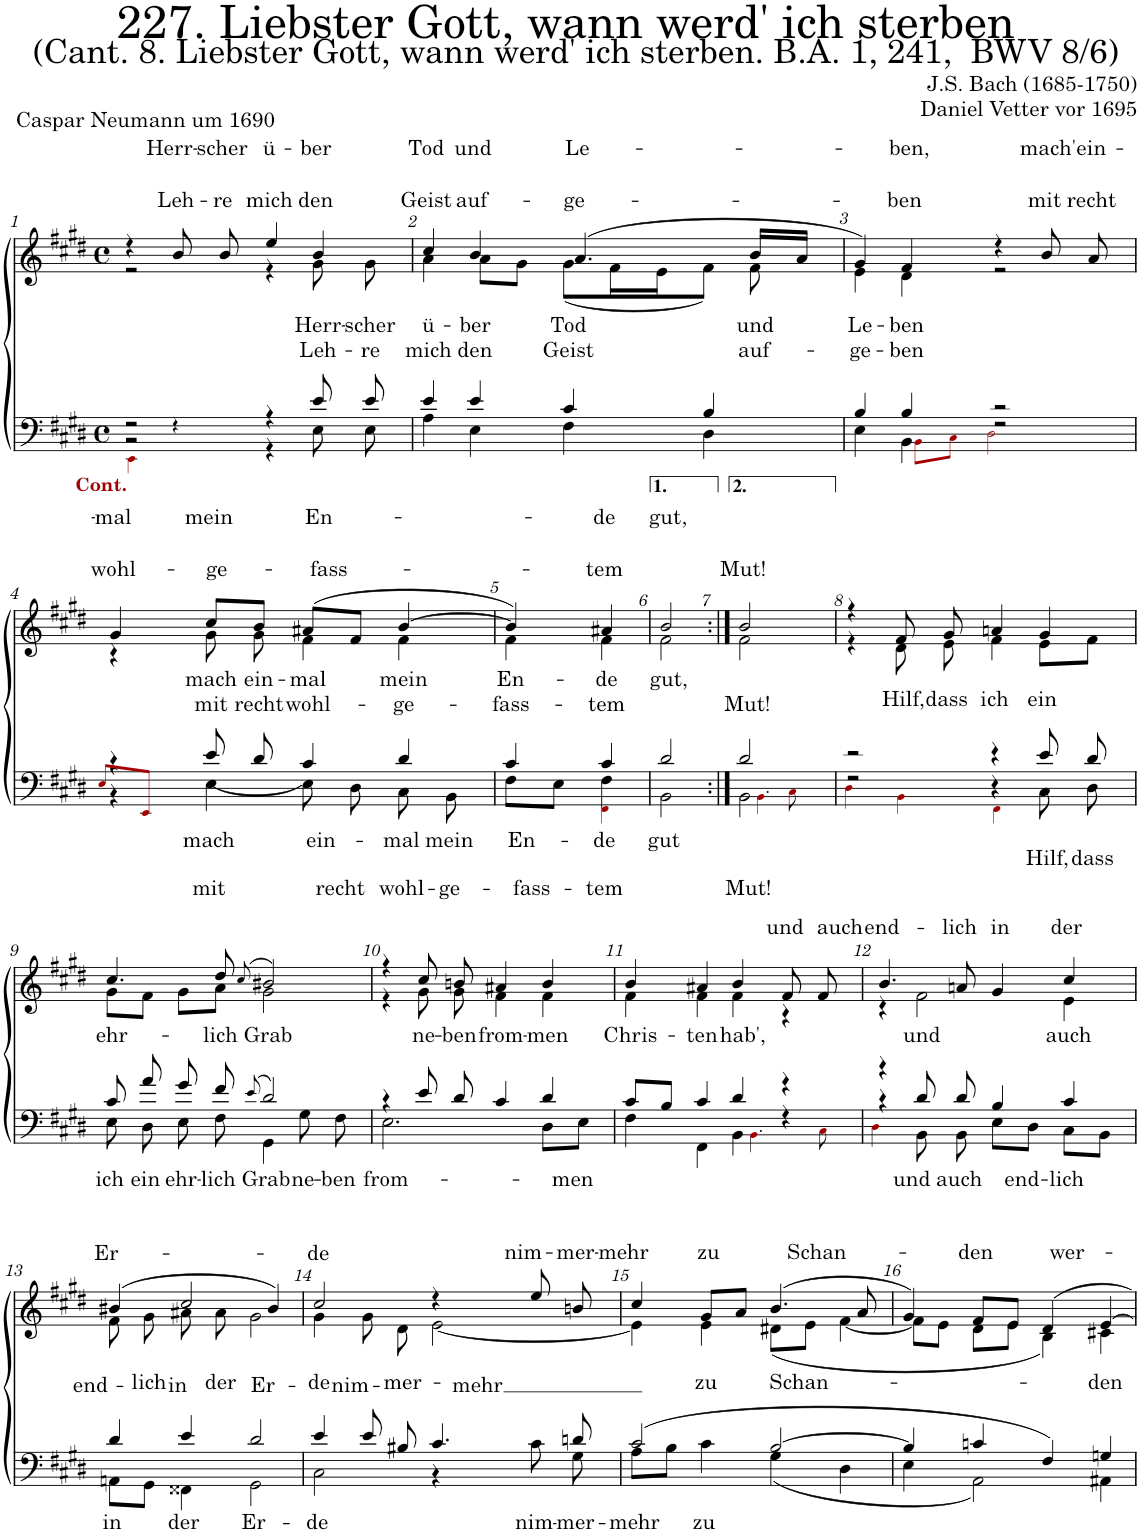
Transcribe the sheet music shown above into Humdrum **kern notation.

**kern	**text	**text	**kern	**text	**text
*part2	*part2	*part2	*part1	*part1	*part1
*staff2	*staff2	*staff2	*staff1	*staff1	*staff1
*I"Tenor/Bass	*	*	*I"Soprano/Alto	*	*
*clefF4	*	*	*clefG2	*	*
*k[f#c#g#d#]	*	*	*k[f#c#g#d#]	*	*
*M4/4	*	*	*M4/4	*	*
*met(c)	*	*	*met(c)	*	*
=1	=1	=1	=1	=1	=1
*^	*	*	*^	*	*
*	*^	*	*	*	*	*	*
!LO:TX:b:B:color=#A40000:t=Cont.	!	!	!	!	!	!	!	!
2r	2r	4EEi\	.	.	4r	2r	.	.
!	!	!	!	!	!	!	!LO:LY:a	!LO:LY:a
.	.	4r	.	.	8b/	.	Herr-	Leh-
!	!	!	!	!	!	!	!LO:LY:a	!LO:LY:a
.	.	.	.	.	8b/	.	-scher	-re
!	!	!	!	!	!	!	!LO:LY:a	!LO:LY:a
4r	4r	2ryy	.	.	4ee/	4r	ü-	mich
!	!	!	!	!	!	!	!LO:LY:a	!LO:LY:a
!	!	!	!	!	!	!	!LO:LY:b	!LO:LY:b
8e/	8E\	.	.	.	4b/	8g#\	Herr-	Leh-
!	!	!	!	!	!	!	!LO:LY:b	!LO:LY:b
8e/	8E\	.	.	.	.	8g#\	-scher	-re
*	*v	*v	*	*	*	*	*	*
=2	=2	=2	=2	=2	=2	=2	=2
!	!	!	!	!	!	!LO:LY:a	!LO:LY:a
!	!	!	!	!	!	!LO:LY:b	!LO:LY:b
4e/	4A\	.	.	4cc#/	4a\	ü-	mich
!	!	!	!	!	!	!LO:LY:a	!LO:LY:a
!	!	!	!	!	!	!LO:LY:b	!LO:LY:b
4e/	4E\	.	.	4b/	8a\L	-ber	den
.	.	.	.	.	8g#\J	.	.
!	!	!	!	!	!	!LO:LY:a	!LO:LY:a
!	!	!	!	!	!	!LO:LY:b	!LO:LY:b
4c#/	4F#\	.	.	(4.a/	(8g#\L	Tod	Geist
.	.	.	.	.	16f#\L	.	.
.	.	.	.	.	16e\J	.	.
4B/	4D#\	.	.	.	8f#\J)	.	.
!	!	!	!	!	!	!LO:LY:b	!LO:LY:b
.	.	.	.	16b/LL	8f#\	und	auf-
.	.	.	.	16a/JJ	.	.	.
=3	=3	=3	=3	=3	=3	=3	=3
*	*^	*	*	*	*	*	*
!	!	!	!	!	!	!	!LO:LY:b	!LO:LY:b
4B/	4E\	4ryy	.	.	4g#/)	4e\	Le-	-ge-
!	!	!	!	!	!	!	!LO:LY:a	!LO:LY:a
!	!	!	!	!	!	!	!LO:LY:b	!LO:LY:b
4B/	4BB\	8BBi\L	.	.	4f#/	4d#\	-ben	-ben
.	.	8C#i\J	.	.	.	.	.	.
2r	2r	2D#i\	.	.	4r	2r	.	.
!	!	!	!	!	!	!	!LO:LY:a	!LO:LY:a
.	.	.	.	.	8b/	.	mach'	mit
!	!	!	!	!	!	!	!LO:LY:a	!LO:LY:a
.	.	.	.	.	8a/	.	ein-	recht
!!LO:LB:g=z	!!
=4	=4	=4	=4	=4	=4	=4	=4	=4
!	!	!	!	!	!	!	!LO:LY:a	!LO:LY:a
4r	4r	8Ei/L	.	.	4g#/	4r	-mal	wohl-
.	.	8EEi/J	.	.	.	.	.	.
!	!	!	!LO:LY:b	!LO:LY:b	!	!	!LO:LY:a	!LO:LY:a
!	!	!	!	!	!	!	!LO:LY:b	!LO:LY:b
8e/	(4E\	2.ryy	mach	mit	8cc#/L	8g#\	mach	mit
!	!	!	!	!	!	!	!LO:LY:b	!LO:LY:b
8d#/	.	.	.	.	8b/J	8g#\	ein-	recht
!	!	!	!LO:LY:b	!LO:LY:b	!	!	!LO:LY:a	!LO:LY:a
!	!	!	!	!	!	!	!LO:LY:b	!LO:LY:b
4c#/	8E\)	.	ein-	recht	(8a#X/L	4f#\	-mal	wohl-
.	8D#\	.	.	.	8f#/J	.	.	.
!	!	!	!LO:LY:b	!LO:LY:b	!	!	!LO:LY:b	!LO:LY:b
4d#/	8C#\	.	-mal	wohl-	[4b/	4f#\	mein	-ge-
!	!	!	!LO:LY:b	!LO:LY:b	!	!	!	!
.	8BB\	.	mein	-ge-	.	.	.	.
=5	=5	=5	=5	=5	=5	=5	=5	=5
!	!	!	!LO:LY:b	!LO:LY:b	!	!	!LO:LY:b	!LO:LY:b
4c#/	8F#\L	4ryy	En-	-fass-	4b/])	4f#\	En-	-fass-
.	8E\J	.	.	.	.	.	.	.
!	!	!	!LO:LY:b	!LO:LY:b	!	!	!LO:LY:a	!LO:LY:a
!	!	!	!	!	!	!	!LO:LY:b	!LO:LY:b
4c#/	4F#\	4FF#i\	-de	-tem	4a#X/	4f#\	-de	-tem
=6	=6	=6	=6	=6	=6	=6	=6	=6
!	!	!	!LO:LY:b	!	!	!	!LO:LY:a	!
!	!	!	!	!	!	!	!LO:LY:b	!
*	*v	*v	*	*	*	*	*	*
2d#/	2BB\	gut	.	2b/	2f#\	gut,	.
=7:|!	=7:|!	=7:|!	=7:|!	=7:|!	=7:|!	=7:|!	=7:|!
!	!	!	!LO:LY:b	!	!	!	!LO:LY:a
*	*^	*	*	*	*	*	*
!	!	!	!	!	!	!	!	!LO:LY:b
2d#/	2BB\	4.BBi\	.	Mut!	2b/	2f#\	.	Mut!
.	.	8C#i\	.	.	.	.	.	.
=8	=8	=8	=8	=8	=8	=8	=8	=8
2r	2r	4D#i\	.	.	4r	4r	.	.
!	!	!	!	!	!	!	!LO:LY:b	!
.	.	4BBi\	.	.	8f#/	8d#\	Hilf,	.
!	!	!	!	!	!	!	!LO:LY:b	!
.	.	.	.	.	8g#/	8e\	dass	.
!	!	!	!	!	!	!	!LO:LY:b	!
4r	4r	4FF#i\	.	.	4an/	4f#\	ich	.
!	!	!	!LO:LY:b	!	!	!	!LO:LY:b	!
8e/	8C#\	4ryy	Hilf,	.	4g#/	8e\L	ein	.
!	!	!	!LO:LY:b	!	!	!	!	!
8d#/	8D#\	.	dass	.	.	8f#\J	.	.
*	*v	*v	*	*	*	*	*	*
!!LO:LB:g=z	!!
=9	=9	=9	=9	=9	=9	=9	=9
!	!	!LO:LY:b	!	!	!	!LO:LY:b	!
8c#/	8E\	ich	.	4.cc#/	8g#\L	ehr-	.
!	!	!LO:LY:b	!	!	!	!	!
8a/	8D#\	ein	.	.	8f#\J	.	.
!	!	!LO:LY:b	!	!	!	!	!
8g#/	8E\	ehr-	.	.	8g#\L	.	.
!	!	!LO:LY:b	!	!	!	!LO:LY:b	!
8f#/	8F#\	-lich	.	8dd#/	8a\J	-lich	.
(>8qe/	.	.	.	(>8qcc#/	.	.	.
!	!	!LO:LY:b	!	!	!	!LO:LY:b	!
2d#/)	4GG#\	Grab	.	2b#X/)	2g#\	Grab	.
!	!	!LO:LY:b	!	!	!	!	!
.	8G#\	ne-	.	.	.	.	.
!	!	!LO:LY:b	!	!	!	!	!
.	8F#\	-ben	.	.	.	.	.
=10	=10	=10	=10	=10	=10	=10	=10
!	!	!LO:LY:b	!	!	!	!	!
4r	2.E\	from-	.	4r	4r	.	.
!	!	!	!	!	!	!LO:LY:b	!
8e/	.	.	.	8cc#/	8g#\	ne-	.
!	!	!	!	!	!	!LO:LY:b	!
8d#/	.	.	.	8bn/	8g#\	-ben	.
!	!	!	!	!	!	!LO:LY:b	!
4c#/	.	.	.	4a#X/	4f#\	from-	.
!	!	!LO:LY:b	!	!	!	!LO:LY:b	!
4d#/	8D#\L	-men	.	4b/	4f#\	-men	.
.	8E\J	.	.	.	.	.	.
=11	=11	=11	=11	=11	=11	=11	=11
*	*^	*	*	*	*	*	*
!	!	!	!	!	!	!	!LO:LY:b	!
8c#/L	4F#\	2ryy	.	.	4b/	4f#\	Chris-	.
8B/J	.	.	.	.	.	.	.	.
!	!	!	!	!	!	!	!LO:LY:b	!
4c#/	4FF#\	.	.	.	4a#X/	4f#\	-ten	.
!	!	!	!	!	!	!	!LO:LY:b	!
4d#/	4BB\	4.BBi\	.	.	4b/	4f#\	hab',	.
!	!	!	!	!	!	!	!LO:LY:a	!
4r	4r	.	.	.	8f#/	4r	und	.
!	!	!	!	!	!	!	!LO:LY:a	!
.	.	8C#i\	.	.	8f#/	.	auch	.
=12	=12	=12	=12	=12	=12	=12	=12	=12
!	!	!	!	!	!	!	!LO:LY:a	!
4r	4r	4D#i\	.	.	4.b/	4r	end-	.
!	!	!	!LO:LY:b	!	!	!	!LO:LY:b	!
8d#/	8BB\	2.ryy	und	.	.	2f#\	und	.
!	!	!	!LO:LY:b	!	!	!	!LO:LY:a	!
8d#/	8BB\	.	auch	.	8an/	.	-lich	.
!	!	!	!LO:LY:b	!	!	!	!LO:LY:a	!
4B/	8E\L	.	end-	.	4g#/	.	in	.
.	8D#\J	.	.	.	.	.	.	.
!	!	!	!LO:LY:b	!	!	!	!LO:LY:a	!
!	!	!	!	!	!	!	!LO:LY:b	!
4c#/	8C#\L	.	-lich	.	4cc#/	4e\	auch	.
.	8BB\J	.	.	.	.	.	.	.
*	*v	*v	*	*	*	*	*	*
!!LO:LB:g=z	!!
=13	=13	=13	=13	=13	=13	=13	=13
!	!	!LO:LY:b	!	!	!	!LO:LY:a	!
!	!	!	!	!	!	!LO:LY:b	!
4d#/	8AAn\L	in	.	(4b#X/	8f#\	end-	.
!	!	!	!	!	!	!LO:LY:b	!
.	8GG#\J	.	.	.	8g#\	-lich	.
!	!	!LO:LY:b	!	!	!	!LO:LY:b	!
4e/	4FF##X\	der	.	2cc#/	8a#X\	in	.
!	!	!	!	!	!	!LO:LY:b	!
.	.	.	.	.	8a#\	der	.
!	!	!LO:LY:b	!	!	!	!LO:LY:b	!
2d#/	2GG#\	Er-	.	.	2g#\	Er-	.
.	.	.	.	4b#/)	.	.	.
=14	=14	=14	=14	=14	=14	=14	=14
!	!	!LO:LY:b	!	!	!	!LO:LY:a	!
!	!	!	!	!	!	!LO:LY:b	!
4e/	2C#\	-de	.	2cc#/	4g#\	-de	.
!	!	!	!	!	!	!LO:LY:b	!
8e/	.	.	.	.	8g#\	nim-	.
!	!	!	!	!	!	!LO:LY:b	!
8B#X/	.	.	.	.	8d#\	-mer-	.
!	!	!	!	!	!	!LO:LY:b	!
4.c#/	4r	.	.	4r	[2e\	-mehr	.
!	!	!LO:LY:b	!	!	!	!LO:LY:a	!
.	8c#\	nim-	.	8ee/	.	nim-	.
!	!	!LO:LY:b	!	!	!	!LO:LY:a	!
8dn/	8G#\	-mer-	.	8bn/	.	-mer-	.
=15	=15	=15	=15	=15	=15	=15	=15
!	!	!LO:LY:b	!	!	!	!LO:LY:a	!
(2c#/	8A\L	-mehr	.	4cc#/	4e\]	-mehr	.
.	8B\J	.	.	.	.	.	.
!	!	!LO:LY:b	!	!	!	!LO:LY:a	!
!	!	!	!	!	!	!LO:LY:b	!
.	4c#\	zu	.	8g#/L	4e\	zu	.
.	.	.	.	8a/J	.	.	.
!	!	!	!	!	!	!LO:LY:a	!
!	!	!	!	!	!	!LO:LY:b	!
[2B/	(4G#\	.	.	(4.b/	(8d#X\L	Schan-	.
.	.	.	.	.	8e\J	.	.
.	4D#\	.	.	.	[4f#\	.	.
.	.	.	.	8a/	.	.	.
=16	=16	=16	=16	=16	=16	=16	=16
4B/]	4E\	.	.	4g#/)	8f#\L]	.	.
.	.	.	.	.	8e\J	.	.
!	!	!	!	!	!	!LO:LY:a	!
4cn/	2AA\)	.	.	8f#/L	8d#\L	-den	.
.	.	.	.	8e/J	8e\J	.	.
!	!	!	!	!	!	!LO:LY:a	!
4F#/)	.	.	.	4d#/	4B\)	wer-	.
!	!	!	!	!	!	!LO:LY:b	!
4Gn/	4AA#X\	.	.	[4e/	4c#X\	-den	.
*v	*v	*	*	*	*	*	*
*	*	*	*v	*v	*	*
=	=	=	=	=	=
*-	*-	*-	*-	*-	*-
